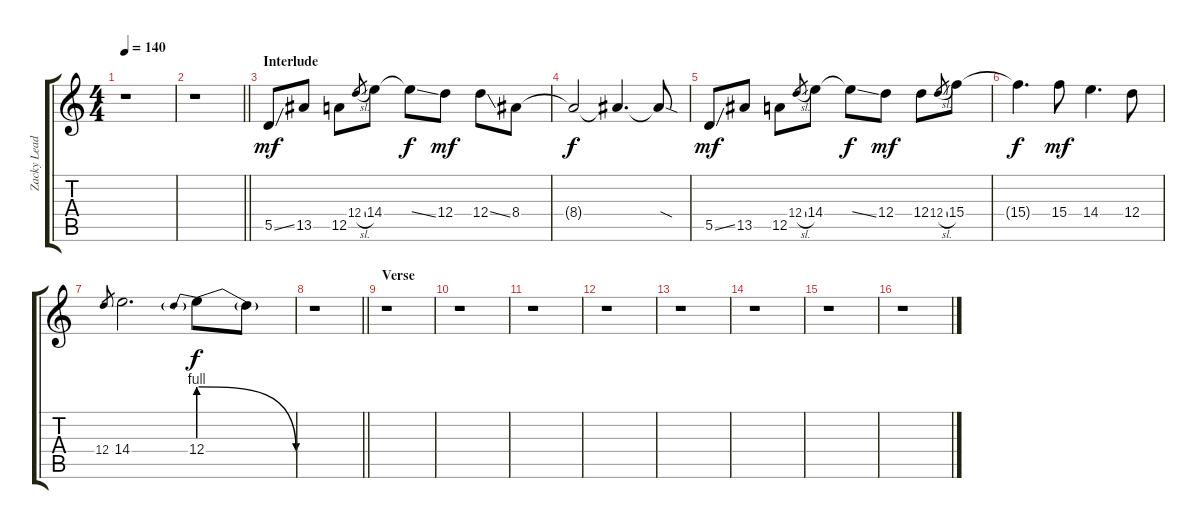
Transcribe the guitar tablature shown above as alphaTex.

\track ("Zacky Lead" "Zacky Lead") {instrument overdrivenguitar}
\staff {score tabs}
\tuning (E4 B3 G3 D3 A2 D2) {hide}
\ts (4 4)
\tempo 140
\clef g2
\ks c
r.1{dy f} |
\barLineRight lightlight
r.1 |
\section ("" "Interlude")
5.5{ss}.8{dy mf} 13.5.8 12.5.8 12.4{sl}.8{gr} 14.4.8 14.4{ss t}.8{dy f} 12.4.8{dy mf} 12.4{ss}.8 8.4.8 |
8.4{t}.2{dy f} 8.4{t}.4{d} 8.4{sod t}.8 |
5.5{ss}.8{dy mf} 13.5.8 12.5.8 12.4{sl}.8{gr} 14.4.8 14.4{ss t}.8{dy f} 12.4.8{dy mf} 12.4.8 12.4{sl}.8{gr} 15.4.8 |
15.4{t}.4{d dy f} 15.4.8{dy mf} 14.4.4{d} 12.4.8 |
12.4.8{gr} 14.4.2{d} 12.4{be (prebendrelease 0 4 60 0)}.8{dy f} 12.4{t}.8 |
\barLineRight lightlight
r.1 |
\section ("" "Verse")
r.1 |
r.1 |
r.1 |
r.1 |
r.1 |
r.1 |
r.1 |
r.1
